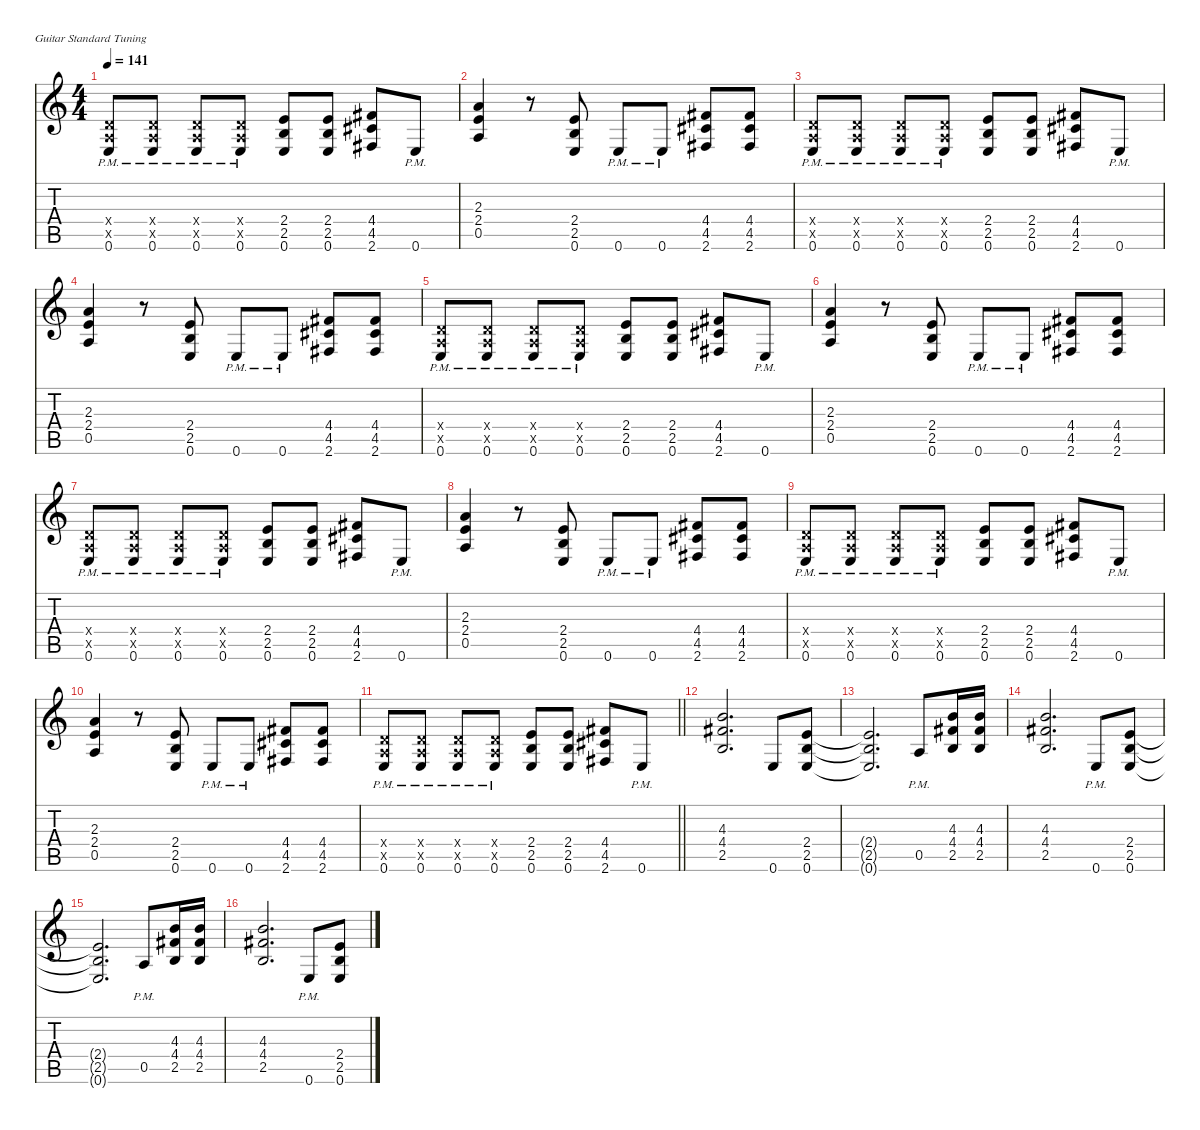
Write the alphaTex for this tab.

\defaultSystemsLayout 4
\hideDynamics
\bracketExtendMode nobrackets
\singleTrackTrackNamePolicy hidden
\multiTrackTrackNamePolicy hidden
\otherSystemsTrackNameOrientation horizontal
\track ("Guitar" "od.guit.") {defaultSystemsLayout 8 instrument overdrivenguitar}
\staff {score tabs}
\tuning (E4 B3 G3 D3 A2 E2)
\ts (4 4)
\tempo 141
\clef g2
\ks c
(0.4{x} 0.5{x} 0.6{pm}).8{dy f beam Up} (0.4{x} 0.5{x} 0.6{pm}).8{beam Up} (0.4{x} 0.5{x} 0.6{pm}).8{beam Up} (0.4{x} 0.5{x} 0.6{pm}).8{beam Up} (2.4 2.5 0.6).8{beam Up} (2.4 2.5 0.6).8{beam Up} (4.4{acc #} 4.5{acc #} 2.6{acc #}).8{beam Up} 0.6{pm}.8{beam Up} |
(2.3 2.4 0.5).4{beam Up} r.8{beam Up} (2.4 2.5 0.6).8{beam Up} 0.6{pm}.8{beam Up} 0.6{pm}.8{beam Up} (4.4{acc #} 4.5{acc #} 2.6{acc #}).8{beam Up} (4.4{acc #} 4.5{acc #} 2.6{acc #}).8{beam Up} |
(0.4{x} 0.5{x} 0.6{pm}).8{beam Up} (0.4{x} 0.5{x} 0.6{pm}).8{beam Up} (0.4{x} 0.5{x} 0.6{pm}).8{beam Up} (0.4{x} 0.5{x} 0.6{pm}).8{beam Up} (2.4 2.5 0.6).8{beam Up} (2.4 2.5 0.6).8{beam Up} (4.4{acc #} 4.5{acc #} 2.6{acc #}).8{beam Up} 0.6{pm}.8{beam Up} |
(2.3 2.4 0.5).4{beam Up} r.8{beam Up} (2.4 2.5 0.6).8{beam Up} 0.6{pm}.8{beam Up} 0.6{pm}.8{beam Up} (4.4{acc #} 4.5{acc #} 2.6{acc #}).8{beam Up} (4.4{acc #} 4.5{acc #} 2.6{acc #}).8{beam Up} |
(0.4{x} 0.5{x} 0.6{pm}).8{beam Up} (0.4{x} 0.5{x} 0.6{pm}).8{beam Up} (0.4{x} 0.5{x} 0.6{pm}).8{beam Up} (0.4{x} 0.5{x} 0.6{pm}).8{beam Up} (2.4 2.5 0.6).8{beam Up} (2.4 2.5 0.6).8{beam Up} (4.4{acc #} 4.5{acc #} 2.6{acc #}).8{beam Up} 0.6{pm}.8{beam Up} |
(2.3 2.4 0.5).4{beam Up} r.8{beam Up} (2.4 2.5 0.6).8{beam Up} 0.6{pm}.8{beam Up} 0.6{pm}.8{beam Up} (4.4{acc #} 4.5{acc #} 2.6{acc #}).8{beam Up} (4.4{acc #} 4.5{acc #} 2.6{acc #}).8{beam Up} |
(0.4{x} 0.5{x} 0.6{pm}).8{beam Up} (0.4{x} 0.5{x} 0.6{pm}).8{beam Up} (0.4{x} 0.5{x} 0.6{pm}).8{beam Up} (0.4{x} 0.5{x} 0.6{pm}).8{beam Up} (2.4 2.5 0.6).8{beam Up} (2.4 2.5 0.6).8{beam Up} (4.4{acc #} 4.5{acc #} 2.6{acc #}).8{beam Up} 0.6{pm}.8{beam Up} |
(2.3 2.4 0.5).4{beam Up} r.8{beam Up} (2.4 2.5 0.6).8{beam Up} 0.6{pm}.8{beam Up} 0.6{pm}.8{beam Up} (4.4{acc #} 4.5{acc #} 2.6{acc #}).8{beam Up} (4.4{acc #} 4.5{acc #} 2.6{acc #}).8{beam Up} |
(0.4{x} 0.5{x} 0.6{pm}).8{beam Up} (0.4{x} 0.5{x} 0.6{pm}).8{beam Up} (0.4{x} 0.5{x} 0.6{pm}).8{beam Up} (0.4{x} 0.5{x} 0.6{pm}).8{beam Up} (2.4 2.5 0.6).8{beam Up} (2.4 2.5 0.6).8{beam Up} (4.4{acc #} 4.5{acc #} 2.6{acc #}).8{beam Up} 0.6{pm}.8{beam Up} |
(2.3 2.4 0.5).4{beam Up} r.8{beam Up} (2.4 2.5 0.6).8{beam Up} 0.6{pm}.8{beam Up} 0.6{pm}.8{beam Up} (4.4{acc #} 4.5{acc #} 2.6{acc #}).8{beam Up} (4.4{acc #} 4.5{acc #} 2.6{acc #}).8{beam Up} |
\barLineRight lightlight
(0.4{x} 0.5{x} 0.6{pm}).8{beam Up} (0.4{x} 0.5{x} 0.6{pm}).8{beam Up} (0.4{x} 0.5{x} 0.6{pm}).8{beam Up} (0.4{x} 0.5{x} 0.6{pm}).8{beam Up} (2.4 2.5 0.6).8{beam Up} (2.4 2.5 0.6).8{beam Up} (4.4{acc #} 4.5{acc #} 2.6{acc #}).8{beam Up} 0.6{pm}.8{beam Up} |
(4.3 4.4{acc #} 2.5).2{d beam Up} 0.6.8{beam Up} (2.4 2.5 0.6).8{beam Up} |
(2.4{t} 2.5{t} 0.6{t}).2{d beam Up} 0.5{pm}.8{beam Up} (4.3 4.4{acc #} 2.5).16{beam Up} (4.3 4.4{acc #} 2.5).16{beam Up} |
(4.3 4.4{acc #} 2.5).2{d beam Up} 0.6{pm}.8{beam Up} (2.4 2.5 0.6).8{beam Up} |
(2.4{t} 2.5{t} 0.6{t}).2{d beam Up} 0.5{pm}.8{beam Up} (4.3 4.4{acc #} 2.5).16{beam Up} (4.3 4.4{acc #} 2.5).16{beam Up} |
(4.3 4.4{acc #} 2.5).2{d beam Up} 0.6{pm}.8{beam Up} (2.4 2.5 0.6).8{beam Up}
